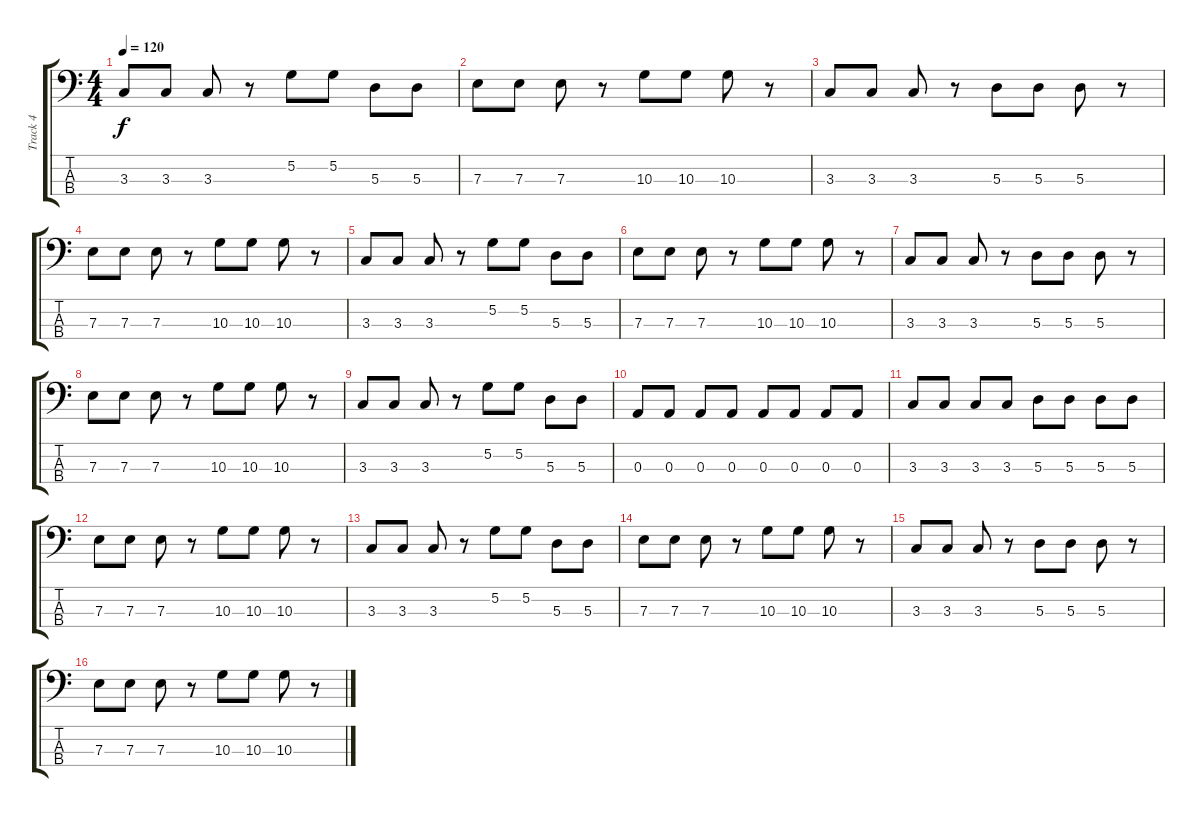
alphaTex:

\track ("Track 4" "Track 4") {instrument electricbassfinger}
\staff {score tabs}
\tuning (G2 D2 A1 E1) {hide}
\ts (4 4)
\tempo 120
\clef f4
\ks c
3.3.8{dy f} 3.3.8 3.3.8 r.8 5.2.8 5.2.8 5.3.8 5.3.8 |
7.3.8 7.3.8 7.3.8 r.8 10.3.8 10.3.8 10.3.8 r.8 |
3.3.8 3.3.8 3.3.8 r.8 5.3.8 5.3.8 5.3.8 r.8 |
7.3.8 7.3.8 7.3.8 r.8 10.3.8 10.3.8 10.3.8 r.8 |
3.3.8 3.3.8 3.3.8 r.8 5.2.8 5.2.8 5.3.8 5.3.8 |
7.3.8 7.3.8 7.3.8 r.8 10.3.8 10.3.8 10.3.8 r.8 |
3.3.8 3.3.8 3.3.8 r.8 5.3.8 5.3.8 5.3.8 r.8 |
7.3.8 7.3.8 7.3.8 r.8 10.3.8 10.3.8 10.3.8 r.8 |
3.3.8 3.3.8 3.3.8 r.8 5.2.8 5.2.8 5.3.8 5.3.8 |
0.3.8 0.3.8 0.3.8 0.3.8 0.3.8 0.3.8 0.3.8 0.3.8 |
3.3.8 3.3.8 3.3.8 3.3.8 5.3.8 5.3.8 5.3.8 5.3.8 |
7.3.8 7.3.8 7.3.8 r.8 10.3.8 10.3.8 10.3.8 r.8 |
3.3.8 3.3.8 3.3.8 r.8 5.2.8 5.2.8 5.3.8 5.3.8 |
7.3.8 7.3.8 7.3.8 r.8 10.3.8 10.3.8 10.3.8 r.8 |
3.3.8 3.3.8 3.3.8 r.8 5.3.8 5.3.8 5.3.8 r.8 |
7.3.8 7.3.8 7.3.8 r.8 10.3.8 10.3.8 10.3.8 r.8
